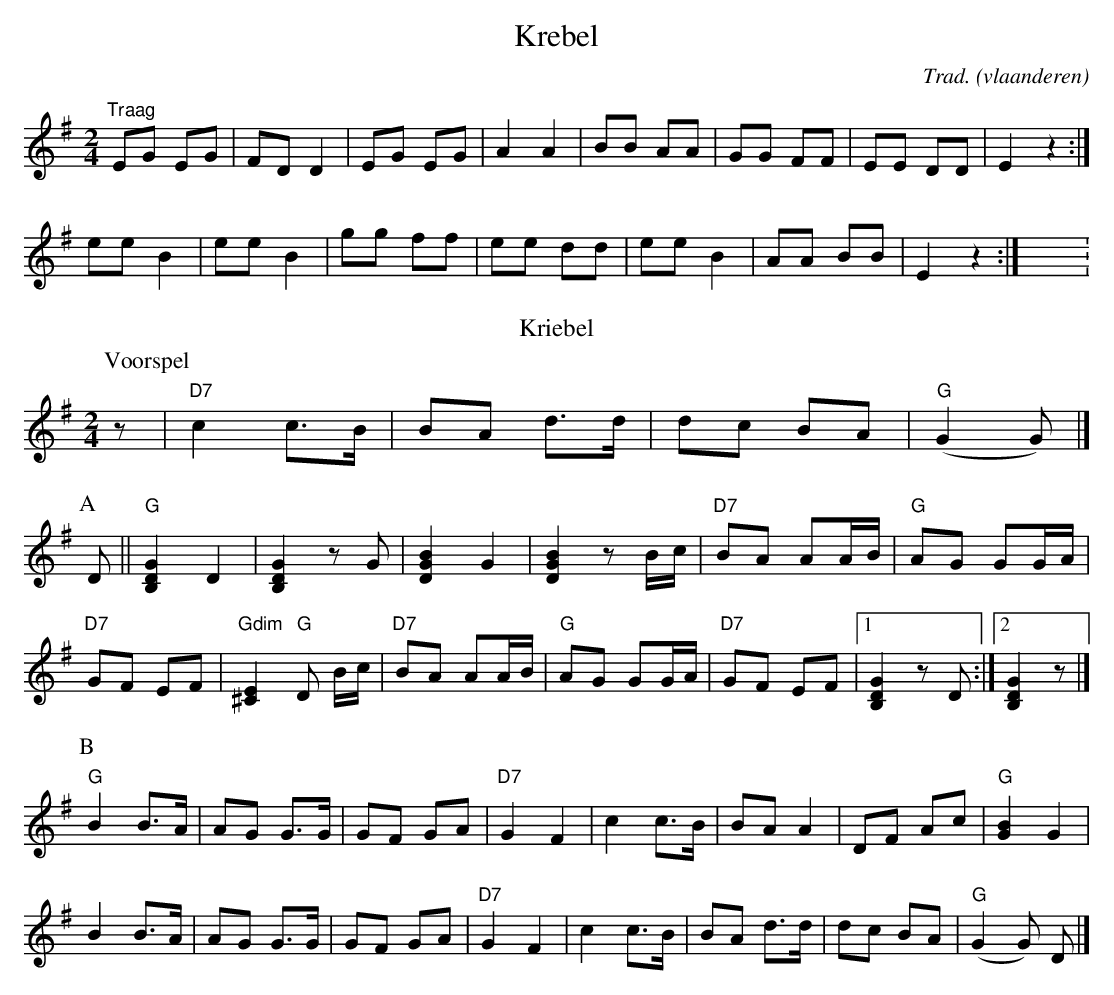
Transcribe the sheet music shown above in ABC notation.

X:1
T:Krebel
O:vlaanderen
C:Trad.
L:1/8
M:2/4
K:Em
"Traag"EG EG | FD D2 | EG EG | A2 A2 | BB AA | GG FF | EE DD | E2 z2 :|
ee B2 | ee B2 | gg ff | ee dd | ee B2 | AA BB | E2 z2 :|X:1
T:Kriebel
O:vlaanderen
C:Trad.
L:1/8
M:2/4
K:G
P:Voorspel
z |"D7" c2 c>B | BA d>d | dc BA | "G"(G2 G) |]
P:A
D || "G"[G2D2B,2] D2 | [G2D2B,2] z G | [B2G2D2] G2 | [B2G2D2] z B/c/ | "D7"BA AA/B/ | "G" AG GG/A/ |
"D7"GF EF | "Gdim" [E2^C2] "G"D B/c/ |"D7"BA AA/B/ | "G"AG GG/A/ | "D7"GF EF |1 [G2D2B,2] z D :|2 [G2D2B,2] z |]
P:B
"G" B2 B>A | AG G>G | GF GA | "D7" G2 F2 | c2 c>B | BA A2 | DF Ac | "G"[B2G2] G2 |
B2 B>A | AG G>G | GF GA | "D7"G2 F2 | c2 c>B | BA d>d | dc BA | "G"(G2 G) D |]
